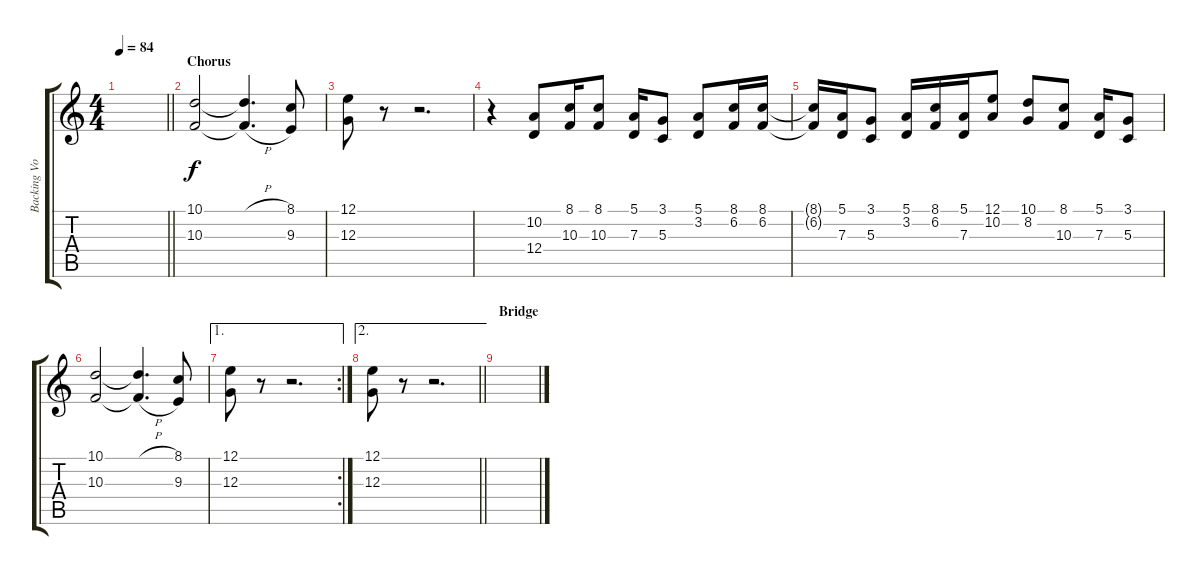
\track ("Backing Vocals" "Backing Vo") {instrument clarinet}
\staff {score tabs}
\tuning (E4 B3 G3 D3 A2 E2) {hide}
\ts (4 4)
\tempo 84
\clef g2
\barLineRight lightlight
\ks c
|
\section ("" "Chorus")
(10.1 10.3).2 (10.1{h t} 10.3{h t}).4{d} (8.1 9.3).8 |
(12.1 12.3).8 r.8 r.2{d} |
r.4 (10.2 12.4).8 (8.1 10.3).16 (8.1 10.3).8 (5.1 7.3).16 (3.1 5.3).8 (5.1 3.2).8 (8.1 6.2).16 (8.1 6.2).16 |
(8.1{t} 6.2{t}).16 (5.1 7.3).16 (3.1 5.3).8 (5.1 3.2).16 (8.1 6.2).16 (5.1 7.3).16 (12.1 10.2).8 (10.1 8.2).8 (8.1 10.3).8 (5.1 7.3).16 (3.1 5.3).8 |
(10.1 10.3).2 (10.1{h t} 10.3{h t}).4{d} (8.1 9.3).8 |
\ae 1
\rc 2
(12.1 12.3).8 r.8 r.2{d} |
\ae 2
\barLineRight lightlight
(12.1 12.3).8 r.8 r.2{d} |
\section ("" "Bridge")
